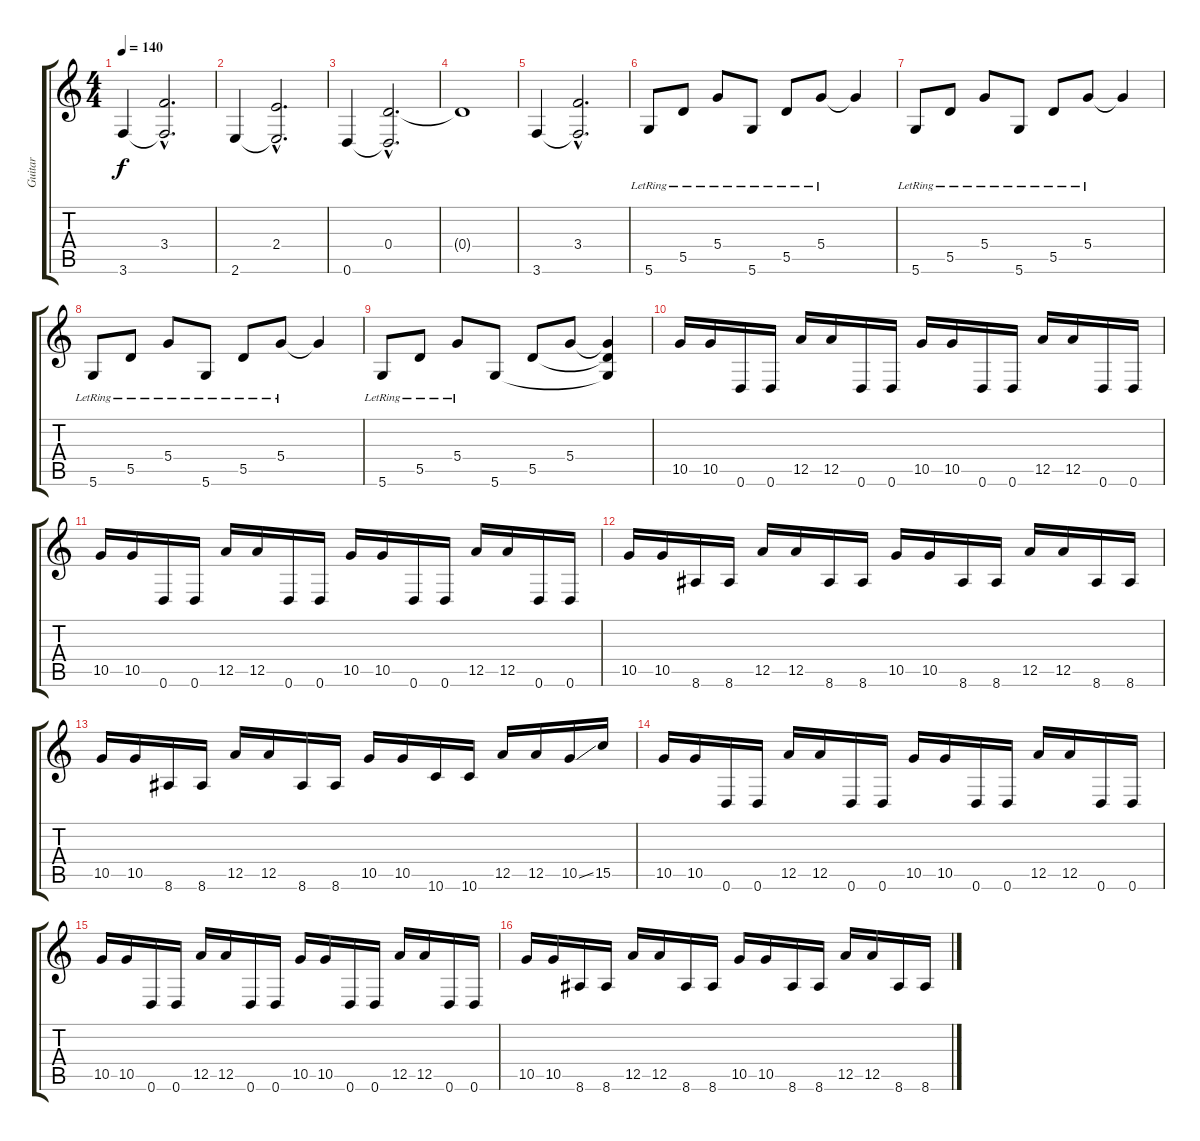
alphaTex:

\track ("Guitar" "Guitar") {instrument electricguitarclean}
\staff {score tabs}
\tuning (E4 B3 G3 D3 A2 D2) {hide}
\ts (4 4)
\tempo 140
\clef g2
\ks c
3.6.4{dy f} (3.4{hac} 3.6{hac t}).2{d} |
2.6.4 (2.4{hac} 2.6{hac t}).2{d} |
0.6.4 (0.4{hac} 0.6{hac t}).2{d} |
0.4{t}.1 |
3.6.4 (3.4{hac} 3.6{hac t}).2{d} |
5.6{lr}.8 5.5{lr}.8 5.4{lr}.8 5.6{lr}.8 5.5{lr}.8 5.4{lr}.8 5.4{t}.4 |
5.6{lr}.8 5.5{lr}.8 5.4{lr}.8 5.6{lr}.8 5.5{lr}.8 5.4{lr}.8 5.4{t}.4 |
5.6{lr}.8 5.5{lr}.8 5.4{lr}.8 5.6{lr}.8 5.5{lr}.8 5.4{lr}.8 5.4{t}.4 |
5.6{lr}.8 5.5{lr}.8 5.4{lr}.8 5.6.8 5.5.8 5.4.8 (5.4{t} 5.5{t} 5.6{t}).4 |
10.5.16{instrument distortionguitar} 10.5.16 0.6.16 0.6.16 12.5.16 12.5.16 0.6.16 0.6.16 10.5.16 10.5.16 0.6.16 0.6.16 12.5.16 12.5.16 0.6.16 0.6.16 |
10.5.16 10.5.16 0.6.16 0.6.16 12.5.16 12.5.16 0.6.16 0.6.16 10.5.16 10.5.16 0.6.16 0.6.16 12.5.16 12.5.16 0.6.16 0.6.16 |
10.5.16 10.5.16 8.6.16 8.6.16 12.5.16 12.5.16 8.6.16 8.6.16 10.5.16 10.5.16 8.6.16 8.6.16 12.5.16 12.5.16 8.6.16 8.6.16 |
10.5.16 10.5.16 8.6.16 8.6.16 12.5.16 12.5.16 8.6.16 8.6.16 10.5.16 10.5.16 10.6.16 10.6.16 12.5.16 12.5.16 10.5{ss}.16 15.5.16 |
10.5.16 10.5.16 0.6.16 0.6.16 12.5.16 12.5.16 0.6.16 0.6.16 10.5.16 10.5.16 0.6.16 0.6.16 12.5.16 12.5.16 0.6.16 0.6.16 |
10.5.16 10.5.16 0.6.16 0.6.16 12.5.16 12.5.16 0.6.16 0.6.16 10.5.16 10.5.16 0.6.16 0.6.16 12.5.16 12.5.16 0.6.16 0.6.16 |
10.5.16 10.5.16 8.6.16 8.6.16 12.5.16 12.5.16 8.6.16 8.6.16 10.5.16 10.5.16 8.6.16 8.6.16 12.5.16 12.5.16 8.6.16 8.6.16
